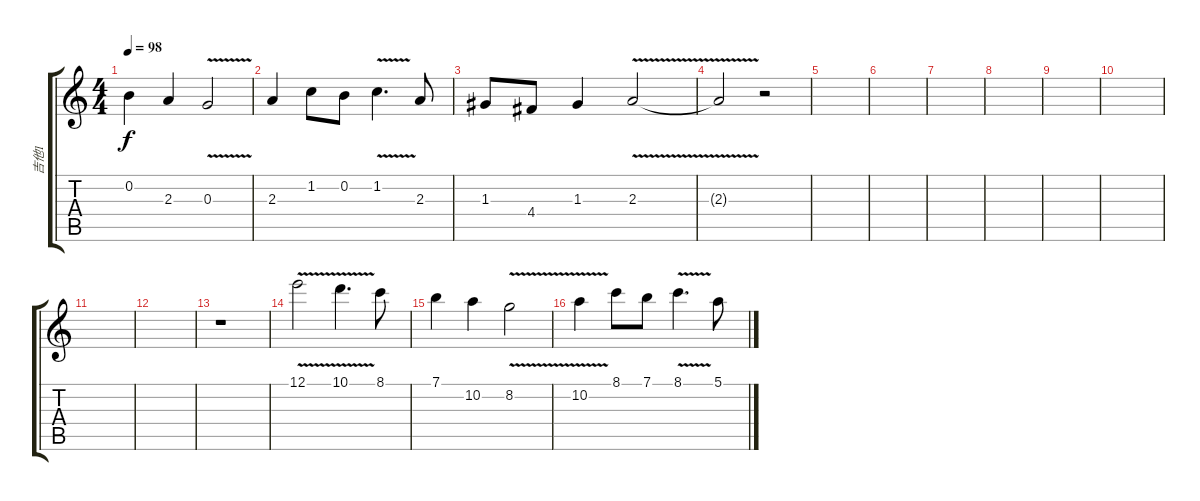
\track ("吉他1" "吉他1") {instrument overdrivenguitar}
\staff {score tabs}
\tuning (E4 B3 G3 D3 A2 E2) {hide}
\ts (4 4)
\tempo 98
\clef g2
\ks c
0.2.4{dy f} 2.3.4 0.3{v}.2 |
2.3.4 1.2.8 0.2.8 1.2{v}.4{d} 2.3.8 |
1.3.8 4.4.8 1.3.4 2.3{v}.2 |
2.3{t}.2 r.2 |
|
|
|
|
|
|
|
|
r.1 |
12.1{v}.2 10.1{v}.4{d} 8.1.8 |
7.1.4 10.2.4 8.2{v}.2 |
10.2{v}.4 8.1.8 7.1.8 8.1{v}.4{d} 5.1.8
